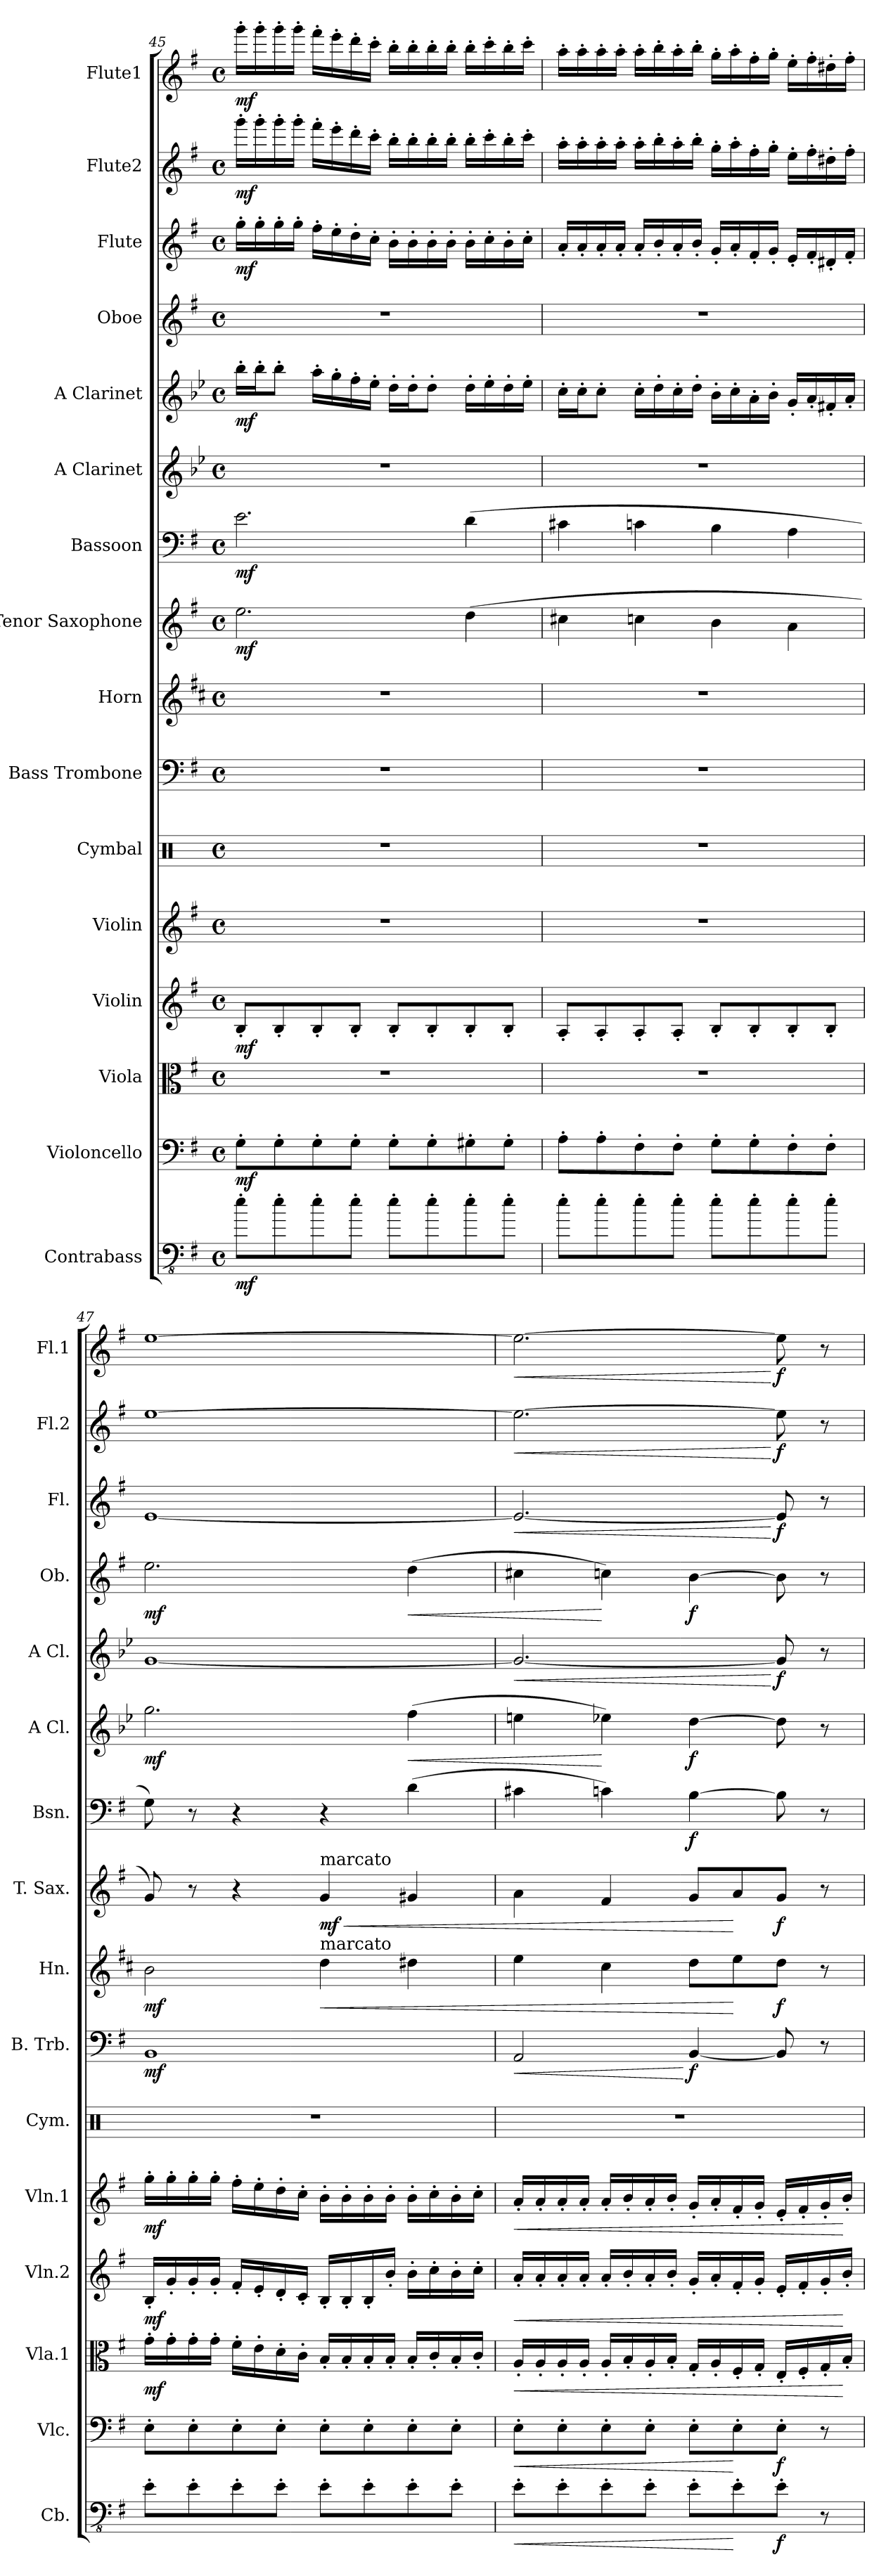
**kern	**dynam	**kern	**dynam	**kern	**dynam	**kern	**dynam	**kern	**dynam	**kern	**kern	**dynam	**kern	**dynam	**kern	**dynam	**kern	**dynam	**kern	**dynam	**kern	**dynam	**kern	**dynam	**kern	**dynam	**kern	**dynam	**kern	**dynam
*part16	*part16	*part15	*part15	*part14	*part14	*part13	*part13	*part12	*part12	*part11	*part10	*part10	*part9	*part9	*part8	*part8	*part7	*part7	*part6	*part6	*part5	*part5	*part4	*part4	*part3	*part3	*part2	*part2	*part1	*part1
*staff16	*staff16	*staff15	*staff15	*staff14	*staff14	*staff13	*staff13	*staff12	*staff12	*staff11	*staff10	*staff10	*staff9	*staff9	*staff8	*staff8	*staff7	*staff7	*staff6	*staff6	*staff5	*staff5	*staff4	*staff4	*staff3	*staff3	*staff2	*staff2	*staff1	*staff1
*I"Contrabass	*	*I"Violoncello	*	*I"Viola	*	*I"Violin	*	*I"Violin	*	*I"Cymbal	*I"Bass Trombone	*	*I"Horn	*	*I"Tenor Saxophone	*	*I"Bassoon	*	*I"A Clarinet	*	*I"A Clarinet	*	*I"Oboe	*	*I"Flute	*	*I"Flute2	*	*I"Flute1	*
*I'Cb.	*	*I'Vlc.	*	*I'Vla.1	*	*I'Vln.2	*	*I'Vln.1	*	*I'Cym.	*I'B. Trb.	*	*I'Hn.	*	*I'T. Sax.	*	*I'Bsn.	*	*I'A Cl.	*	*I'A Cl.	*	*I'Ob.	*	*I'Fl.	*	*I'Fl.2	*	*I'Fl.1	*
*clefFv4	*	*clefF4	*	*clefC3	*	*clefG2	*	*clefG2	*	*clefX	*clefF4	*	*clefG2	*	*clefG2	*	*clefF4	*	*clefG2	*	*clefG2	*	*clefG2	*	*clefG2	*	*clefG2	*	*clefG2	*
*ITrd7c12	*	*	*	*	*	*	*	*	*	*	*	*	*ITrd4c7	*	*ITrd8c14	*	*	*	*ITrd2c3	*	*ITrd2c3	*	*	*	*	*	*	*	*	*
*k[f#]	*	*k[f#]	*	*k[f#]	*	*k[f#]	*	*k[f#]	*	*k[]	*k[f#]	*	*k[f#]	*	*k[f#]	*	*k[f#]	*	*k[f#]	*	*k[f#]	*	*k[f#]	*	*k[f#]	*	*k[f#]	*	*k[f#]	*
*M4/4	*	*M4/4	*	*M4/4	*	*M4/4	*	*M4/4	*	*M4/4	*M4/4	*	*M4/4	*	*M4/4	*	*M4/4	*	*M4/4	*	*M4/4	*	*M4/4	*	*M4/4	*	*M4/4	*	*M4/4	*
*met(c)	*	*met(c)	*	*met(c)	*	*met(c)	*	*met(c)	*	*met(c)	*met(c)	*	*met(c)	*	*met(c)	*	*met(c)	*	*met(c)	*	*met(c)	*	*met(c)	*	*met(c)	*	*met(c)	*	*met(c)	*
=45	=45	=45	=45	=45	=45	=45	=45	=45	=45	=45	=45	=45	=45	=45	=45	=45	=45	=45	=45	=45	=45	=45	=45	=45	=45	=45	=45	=45	=45	=45
!	!LO:DY:b	!	!LO:DY:b	!	!	!	!LO:DY:b	!	!	!	!	!	!	!	!	!LO:DY:b	!	!LO:DY:b	!	!	!	!LO:DY:b	!	!	!	!LO:DY:b	!	!LO:DY:b	!	!LO:DY:b
8E'\L	mf	8G'\L	mf	1r	.	8B'/L	mf	1r	.	1r	1r	.	1r	.	2.e\	mf	2.e\	mf	1r	.	16gg'\LL	mf	1r	.	16gg'\LL	mf	16ggg'\LL	mf	16ggg'\LL	mf
.	.	.	.	.	.	.	.	.	.	.	.	.	.	.	.	.	.	.	.	.	16gg'\J	.	.	.	16gg'\	.	16ggg'\	.	16ggg'\	.
8E'\	.	8G'\	.	.	.	8B'/	.	.	.	.	.	.	.	.	.	.	.	.	.	.	8gg'\J	.	.	.	16gg'\	.	16ggg'\	.	16ggg'\	.
.	.	.	.	.	.	.	.	.	.	.	.	.	.	.	.	.	.	.	.	.	.	.	.	.	16gg'\JJ	.	16ggg'\JJ	.	16ggg'\JJ	.
8E'\	.	8G'\	.	.	.	8B'/	.	.	.	.	.	.	.	.	.	.	.	.	.	.	16ff#'\LL	.	.	.	16ff#'\LL	.	16fff#'\LL	.	16fff#'\LL	.
.	.	.	.	.	.	.	.	.	.	.	.	.	.	.	.	.	.	.	.	.	16ee'\	.	.	.	16ee'\	.	16eee'\	.	16eee'\	.
8E'\J	.	8G'\J	.	.	.	8B'/J	.	.	.	.	.	.	.	.	.	.	.	.	.	.	16dd'\	.	.	.	16dd'\	.	16ddd'\	.	16ddd'\	.
.	.	.	.	.	.	.	.	.	.	.	.	.	.	.	.	.	.	.	.	.	16cc'\JJ	.	.	.	16cc'\JJ	.	16ccc'\JJ	.	16ccc'\JJ	.
8E'\L	.	8G'\L	.	.	.	8B'/L	.	.	.	.	.	.	.	.	.	.	.	.	.	.	16b'\LL	.	.	.	16b'\LL	.	16bb'\LL	.	16bb'\LL	.
.	.	.	.	.	.	.	.	.	.	.	.	.	.	.	.	.	.	.	.	.	16b'\J	.	.	.	16b'\	.	16bb'\	.	16bb'\	.
8E'\	.	8G'\	.	.	.	8B'/	.	.	.	.	.	.	.	.	.	.	.	.	.	.	8b'\J	.	.	.	16b'\	.	16bb'\	.	16bb'\	.
.	.	.	.	.	.	.	.	.	.	.	.	.	.	.	.	.	.	.	.	.	.	.	.	.	16b'\JJ	.	16bb'\JJ	.	16bb'\JJ	.
8E'\	.	8G#X'\	.	.	.	8B'/	.	.	.	.	.	.	.	.	(4d\	.	(4d\	.	.	.	16b'\LL	.	.	.	16b'\LL	.	16bb'\LL	.	16bb'\LL	.
.	.	.	.	.	.	.	.	.	.	.	.	.	.	.	.	.	.	.	.	.	16cc'\	.	.	.	16cc'\	.	16ccc'\	.	16ccc'\	.
8E'\J	.	8G#'\J	.	.	.	8B'/J	.	.	.	.	.	.	.	.	.	.	.	.	.	.	16b'\	.	.	.	16b'\	.	16bb'\	.	16bb'\	.
.	.	.	.	.	.	.	.	.	.	.	.	.	.	.	.	.	.	.	.	.	16cc'\JJ	.	.	.	16cc'\JJ	.	16ccc'\JJ	.	16ccc'\JJ	.
=46	=46	=46	=46	=46	=46	=46	=46	=46	=46	=46	=46	=46	=46	=46	=46	=46	=46	=46	=46	=46	=46	=46	=46	=46	=46	=46	=46	=46	=46	=46
8E'\L	.	8A'\L	.	1r	.	8A'/L	.	1r	.	1r	1r	.	1r	.	4c#X\	.	4c#X\	.	1r	.	16a'\LL	.	1r	.	16a'/LL	.	16aa'\LL	.	16aa'\LL	.
.	.	.	.	.	.	.	.	.	.	.	.	.	.	.	.	.	.	.	.	.	16a'\J	.	.	.	16a'/	.	16aa'\	.	16aa'\	.
8E'\	.	8A'\	.	.	.	8A'/	.	.	.	.	.	.	.	.	.	.	.	.	.	.	8a'\J	.	.	.	16a'/	.	16aa'\	.	16aa'\	.
.	.	.	.	.	.	.	.	.	.	.	.	.	.	.	.	.	.	.	.	.	.	.	.	.	16a'/JJ	.	16aa'\JJ	.	16aa'\JJ	.
8E'\	.	8F#'\	.	.	.	8A'/	.	.	.	.	.	.	.	.	4cn\	.	4cn\	.	.	.	16a'\LL	.	.	.	16a'/LL	.	16aa'\LL	.	16aa'\LL	.
.	.	.	.	.	.	.	.	.	.	.	.	.	.	.	.	.	.	.	.	.	16b'\	.	.	.	16b'/	.	16bb'\	.	16bb'\	.
8E'\J	.	8F#'\J	.	.	.	8A'/J	.	.	.	.	.	.	.	.	.	.	.	.	.	.	16a'\	.	.	.	16a'/	.	16aa'\	.	16aa'\	.
.	.	.	.	.	.	.	.	.	.	.	.	.	.	.	.	.	.	.	.	.	16b'\JJ	.	.	.	16b'/JJ	.	16bb'\JJ	.	16bb'\JJ	.
8E'\L	.	8G'\L	.	.	.	8B'/L	.	.	.	.	.	.	.	.	4B\	.	4B\	.	.	.	16g'\LL	.	.	.	16g'/LL	.	16gg'\LL	.	16gg'\LL	.
.	.	.	.	.	.	.	.	.	.	.	.	.	.	.	.	.	.	.	.	.	16a'\	.	.	.	16a'/	.	16aa'\	.	16aa'\	.
8E'\	.	8G'\	.	.	.	8B'/	.	.	.	.	.	.	.	.	.	.	.	.	.	.	16f#'\	.	.	.	16f#'/	.	16ff#'\	.	16ff#'\	.
.	.	.	.	.	.	.	.	.	.	.	.	.	.	.	.	.	.	.	.	.	16g'\JJ	.	.	.	16g'/JJ	.	16gg'\JJ	.	16gg'\JJ	.
8E'\	.	8F#'\	.	.	.	8B'/	.	.	.	.	.	.	.	.	4A\	.	4A\	.	.	.	16e'/LL	.	.	.	16e'/LL	.	16ee'\LL	.	16ee'\LL	.
.	.	.	.	.	.	.	.	.	.	.	.	.	.	.	.	.	.	.	.	.	16f#'/	.	.	.	16f#'/	.	16ff#'\	.	16ff#'\	.
8E'\J	.	8F#'\J	.	.	.	8B'/J	.	.	.	.	.	.	.	.	.	.	.	.	.	.	16d#X'/	.	.	.	16d#X'/	.	16dd#X'\	.	16dd#X'\	.
.	.	.	.	.	.	.	.	.	.	.	.	.	.	.	.	.	.	.	.	.	16f#'/JJ	.	.	.	16f#'/JJ	.	16ff#'\JJ	.	16ff#'\JJ	.
!!LO:PB:g=z
=47	=47	=47	=47	=47	=47	=47	=47	=47	=47	=47	=47	=47	=47	=47	=47	=47	=47	=47	=47	=47	=47	=47	=47	=47	=47	=47	=47	=47	=47	=47
!	!	!	!	!	!LO:DY:b	!	!LO:DY:b	!	!LO:DY:b	!	!	!LO:DY:b	!	!LO:DY:b	!	!	!	!	!	!LO:DY:b	!	!	!	!LO:DY:b	!	!	!	!	!	!
8EE'\L	.	8E'\L	.	16g'\LL	mf	16B'/LL	mf	16gg'\LL	mf	1r	1BB	mf	2e\	mf	8G/)	.	8G\)	.	2.ee\	mf	[1e	.	2.ee\	mf	[1e	.	[1ee	.	[1ee	.
.	.	.	.	16g'\	.	16g'/	.	16gg'\	.	.	.	.	.	.	.	.	.	.	.	.	.	.	.	.	.	.	.	.	.	.
8EE'\	.	8E'\	.	16g'\	.	16g'/	.	16gg'\	.	.	.	.	.	.	8r	.	8r	.	.	.	.	.	.	.	.	.	.	.	.	.
.	.	.	.	16g'\JJ	.	16g'/JJ	.	16gg'\JJ	.	.	.	.	.	.	.	.	.	.	.	.	.	.	.	.	.	.	.	.	.	.
8EE'\	.	8E'\	.	16f#'\LL	.	16f#'/LL	.	16ff#'\LL	.	.	.	.	.	.	4r	.	4r	.	.	.	.	.	.	.	.	.	.	.	.	.
.	.	.	.	16e'\	.	16e'/	.	16ee'\	.	.	.	.	.	.	.	.	.	.	.	.	.	.	.	.	.	.	.	.	.	.
8EE'\J	.	8E'\J	.	16d'\	.	16d'/	.	16dd'\	.	.	.	.	.	.	.	.	.	.	.	.	.	.	.	.	.	.	.	.	.	.
.	.	.	.	16c'\JJ	.	16c'/JJ	.	16cc'\JJ	.	.	.	.	.	.	.	.	.	.	.	.	.	.	.	.	.	.	.	.	.	.
!	!	!	!	!	!	!	!	!	!	!	!	!	!	!	!LO:TX:a:t=marcato	!	!	!	!	!	!	!	!	!	!	!	!	!	!	!
!	!	!	!	!	!	!	!	!	!	!	!	!	!LO:TX:a:t=marcato	!	!	!	!	!	!	!	!	!	!	!	!	!	!	!	!	!
!	!	!	!	!	!	!	!	!	!	!	!	!	!	!LO:HP:b	!	!LO:HP:b	!	!	!	!	!	!	!	!	!	!	!	!	!	!
!	!	!	!	!	!	!	!	!	!	!	!	!	!	!	!	!LO:DY:n=1:b	!	!	!	!	!	!	!	!	!	!	!	!	!	!
8EE'\L	.	8E'\L	.	16B'/LL	.	16B'/LL	.	16b'\LL	.	.	.	.	4g\	<	4G/	< mf	4r	.	.	.	.	.	.	.	.	.	.	.	.	.
.	.	.	.	16B'/	.	16B'/	.	16b'\	.	.	.	.	.	.	.	.	.	.	.	.	.	.	.	.	.	.	.	.	.	.
8EE'\	.	8E'\	.	16B'/	.	16B'/	.	16b'\	.	.	.	.	.	.	.	.	.	.	.	.	.	.	.	.	.	.	.	.	.	.
.	.	.	.	16B'/JJ	.	16b'/JJ	.	16b'\JJ	.	.	.	.	.	.	.	.	.	.	.	.	.	.	.	.	.	.	.	.	.	.
!	!	!	!	!	!	!	!	!	!	!	!	!	!	!	!	!	!	!	!	!LO:HP:b	!	!	!	!LO:HP:b	!	!	!	!	!	!
8EE'\	.	8E'\	.	16B'/LL	.	16b'\LL	.	16b'\LL	.	.	.	.	4g#X\	.	4G#X/	.	(4d\	.	(4dd\	<	.	.	(4dd\	<	.	.	.	.	.	.
.	.	.	.	16c'/	.	16cc'\	.	16cc'\	.	.	.	.	.	.	.	.	.	.	.	.	.	.	.	.	.	.	.	.	.	.
8EE'\J	.	8E'\J	.	16B'/	.	16b'\	.	16b'\	.	.	.	.	.	.	.	.	.	.	.	.	.	.	.	.	.	.	.	.	.	.
.	.	.	.	16c'/JJ	.	16cc'\JJ	.	16cc'\JJ	.	.	.	.	.	.	.	.	.	.	.	.	.	.	.	.	.	.	.	.	.	.
=48	=48	=48	=48	=48	=48	=48	=48	=48	=48	=48	=48	=48	=48	=48	=48	=48	=48	=48	=48	=48	=48	=48	=48	=48	=48	=48	=48	=48	=48	=48
!	!LO:HP:b	!	!LO:HP:b	!	!LO:HP:b	!	!LO:HP:b	!	!LO:HP:b	!	!	!LO:HP:b	!	!	!	!	!	!	!	!	!	!LO:HP:b	!	!	!	!LO:HP:b	!	!LO:HP:b	!	!LO:HP:b
8EE'\L	<	8E'\L	<	16A'/LL	<	16a'/LL	<	16a'/LL	<	1r	2AA/	<	4a\	.	4A\	.	4c#X\	.	4cc#X\	.	2.e/_	<	4cc#X\	.	2.e/_	<	2.ee\_	<	2.ee\_	<
.	.	.	.	16A'/	.	16a'/	.	16a'/	.	.	.	.	.	.	.	.	.	.	.	.	.	.	.	.	.	.	.	.	.	.
8EE'\	.	8E'\	.	16A'/	.	16a'/	.	16a'/	.	.	.	.	.	.	.	.	.	.	.	.	.	.	.	.	.	.	.	.	.	.
.	.	.	.	16A'/JJ	.	16a'/JJ	.	16a'/JJ	.	.	.	.	.	.	.	.	.	.	.	.	.	.	.	.	.	.	.	.	.	.
8EE'\	.	8E'\	.	16A'/LL	.	16a'/LL	.	16a'/LL	.	.	.	.	4f#\	.	4F#/	.	4cn\)	.	4ccn\)	[	.	.	4ccn\)	[	.	.	.	.	.	.
.	.	.	.	16B'/	.	16b'/	.	16b'/	.	.	.	.	.	.	.	.	.	.	.	.	.	.	.	.	.	.	.	.	.	.
8EE'\J	.	8E'\J	.	16A'/	.	16a'/	.	16a'/	.	.	.	.	.	.	.	.	.	.	.	.	.	.	.	.	.	.	.	.	.	.
.	.	.	.	16B'/JJ	.	16b'/JJ	.	16b'/JJ	.	.	.	.	.	.	.	.	.	.	.	.	.	.	.	.	.	.	.	.	.	.
!	!	!	!	!	!	!	!	!	!	!	!	!LO:DY:n=1:b	!	!	!	!	!	!LO:DY:b	!	!LO:DY:b	!	!	!	!LO:DY:b	!	!	!	!	!	!
8EE'\L	.	8E'\L	.	16G'/LL	.	16g'/LL	.	16g'/LL	.	.	[4BB/	[ f	8g\L	.	8G/L	.	[4B\	f	[4b\	f	.	.	[4b\	f	.	.	.	.	.	.
.	.	.	.	16A'/	.	16a'/	.	16a'/	.	.	.	.	.	.	.	.	.	.	.	.	.	.	.	.	.	.	.	.	.	.
8EE'\	[	8E'\	[	16F#'/	.	16f#'/	.	16f#'/	.	.	.	.	8a\	[	8A/	[	.	.	.	.	.	.	.	.	.	.	.	.	.	.
.	.	.	.	16G'/JJ	.	16g'/JJ	.	16g'/JJ	.	.	.	.	.	.	.	.	.	.	.	.	.	.	.	.	.	.	.	.	.	.
!	!LO:DY:b	!	!LO:DY:b	!	!	!	!	!	!	!	!	!	!	!LO:DY:b	!	!LO:DY:b	!	!	!	!	!	!LO:DY:n=1:b	!	!	!	!LO:DY:n=1:b	!	!LO:DY:n=1:b	!	!LO:DY:n=1:b
8EE'\J	f	8E'\J	f	16E'/LL	.	16e'/LL	.	16e'/LL	.	.	8BB/]	.	8g\J	f	8G/J	f	8B\]	.	8b\]	.	8e/]	[ f	8b\]	.	8e/]	[ f	8ee\]	[ f	8ee\]	[ f
.	.	.	.	16F#'/	.	16f#'/	.	16f#'/	.	.	.	.	.	.	.	.	.	.	.	.	.	.	.	.	.	.	.	.	.	.
8r	.	8r	.	16G'/	.	16g'/	.	16g'/	.	.	8r	.	8r	.	8r	.	8r	.	8r	.	8r	.	8r	.	8r	.	8r	.	8r	.
.	.	.	.	16B'/JJ	[	16b'/JJ	[	16b'/JJ	[	.	.	.	.	.	.	.	.	.	.	.	.	.	.	.	.	.	.	.	.	.
=	=	=	=	=	=	=	=	=	=	=	=	=	=	=	=	=	=	=	=	=	=	=	=	=	=	=	=	=	=	=
*-	*-	*-	*-	*-	*-	*-	*-	*-	*-	*-	*-	*-	*-	*-	*-	*-	*-	*-	*-	*-	*-	*-	*-	*-	*-	*-	*-	*-	*-	*-
